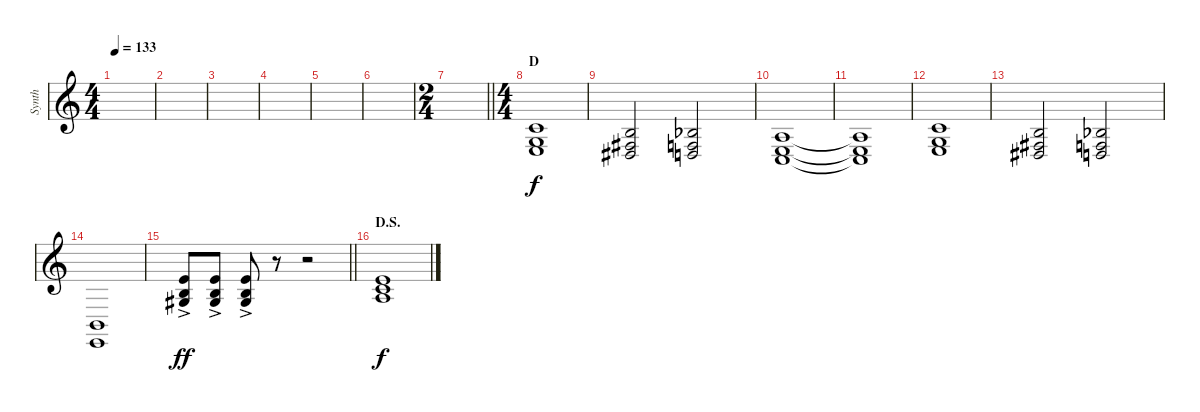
\track ("Synth" "Synth") {instrument lead8bassandlead}
\staff {score}
\tuning (E4 B3 G3 D3 A2 E2) {hide}
\ts (4 4)
\tempo 133
\clef g2
\ks c
|
|
|
|
|
|
\ts (2 4)
\barLineRight lightlight
|
\ts (4 4)
\section ("" "D")
(1.2 0.3 2.4).1{volume 9 instrument pad7halo} |
(0.2 4.4 6.5).2 (3.3{acc b} 3.4 5.5).2 |
(2.3 2.4 3.5).1 |
(2.3{t} 2.4{t} 3.5{t}).1 |
(1.2 0.3 2.4).1 |
(0.2 4.4 6.5).2 (3.3{acc b} 3.4 5.5).2 |
(2.5 0.6).1 |
\barLineRight lightlight
(0.1{ac} 0.2{ac} 1.3{ac}).8{dy ff} (0.1{ac} 0.2{ac} 1.3{ac}).8 (0.1{ac} 0.2{ac} 1.3{ac}).8 r.8 r.2 |
\section ("" "D.S.")
(0.1 1.2 2.3).1{dy f instrument pad2warm}
